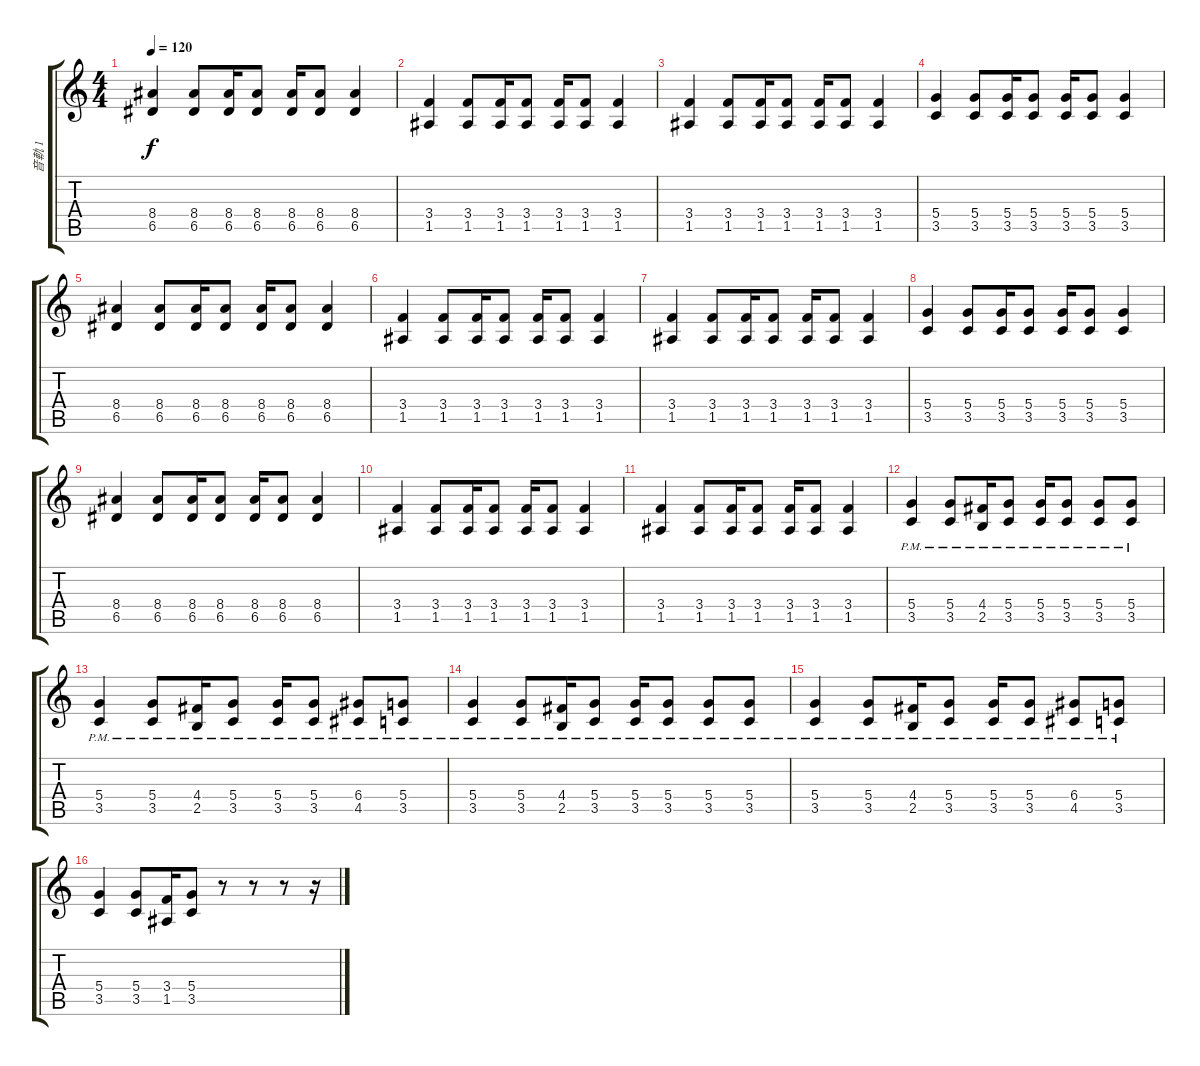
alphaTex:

\track ("音軌 1" "音軌 1") {instrument overdrivenguitar}
\staff {score tabs}
\tuning (E4 B3 G3 D3 A2 E2) {hide}
\ts (4 4)
\tempo 120
\clef g2
\ks c
(8.4 6.5).4{dy f} (8.4 6.5).8 (8.4 6.5).16 (8.4 6.5).8 (8.4 6.5).16 (8.4 6.5).8 (8.4 6.5).4 |
(3.4 1.5).4 (3.4 1.5).8 (3.4 1.5).16 (3.4 1.5).8 (3.4 1.5).16 (3.4 1.5).8 (3.4 1.5).4 |
(3.4 1.5).4 (3.4 1.5).8 (3.4 1.5).16 (3.4 1.5).8 (3.4 1.5).16 (3.4 1.5).8 (3.4 1.5).4 |
(5.4 3.5).4 (5.4 3.5).8 (5.4 3.5).16 (5.4 3.5).8 (5.4 3.5).16 (5.4 3.5).8 (5.4 3.5).4 |
(8.4 6.5).4 (8.4 6.5).8 (8.4 6.5).16 (8.4 6.5).8 (8.4 6.5).16 (8.4 6.5).8 (8.4 6.5).4 |
(3.4 1.5).4 (3.4 1.5).8 (3.4 1.5).16 (3.4 1.5).8 (3.4 1.5).16 (3.4 1.5).8 (3.4 1.5).4 |
(3.4 1.5).4 (3.4 1.5).8 (3.4 1.5).16 (3.4 1.5).8 (3.4 1.5).16 (3.4 1.5).8 (3.4 1.5).4 |
(5.4 3.5).4 (5.4 3.5).8 (5.4 3.5).16 (5.4 3.5).8 (5.4 3.5).16 (5.4 3.5).8 (5.4 3.5).4 |
(8.4 6.5).4 (8.4 6.5).8 (8.4 6.5).16 (8.4 6.5).8 (8.4 6.5).16 (8.4 6.5).8 (8.4 6.5).4 |
(3.4 1.5).4 (3.4 1.5).8 (3.4 1.5).16 (3.4 1.5).8 (3.4 1.5).16 (3.4 1.5).8 (3.4 1.5).4 |
(3.4 1.5).4 (3.4 1.5).8 (3.4 1.5).16 (3.4 1.5).8 (3.4 1.5).16 (3.4 1.5).8 (3.4 1.5).4 |
(5.4{pm} 3.5{pm}).4 (5.4{pm} 3.5{pm}).8 (4.4{pm} 2.5{pm}).16 (5.4{pm} 3.5{pm}).8 (5.4{pm} 3.5{pm}).16 (5.4{pm} 3.5{pm}).8 (5.4{pm} 3.5{pm}).8 (5.4{pm} 3.5{pm}).8 |
(5.4{pm} 3.5{pm}).4 (5.4{pm} 3.5{pm}).8 (4.4{pm} 2.5{pm}).16 (5.4{pm} 3.5{pm}).8 (5.4{pm} 3.5{pm}).16 (5.4{pm} 3.5{pm}).8 (6.4{pm} 4.5{pm}).8 (5.4{pm} 3.5{pm}).8 |
(5.4{pm} 3.5{pm}).4 (5.4{pm} 3.5{pm}).8 (4.4{pm} 2.5{pm}).16 (5.4{pm} 3.5{pm}).8 (5.4{pm} 3.5{pm}).16 (5.4{pm} 3.5{pm}).8 (5.4{pm} 3.5{pm}).8 (5.4{pm} 3.5{pm}).8 |
(5.4{pm} 3.5{pm}).4 (5.4{pm} 3.5{pm}).8 (4.4{pm} 2.5{pm}).16 (5.4{pm} 3.5{pm}).8 (5.4{pm} 3.5{pm}).16 (5.4{pm} 3.5{pm}).8 (6.4{pm} 4.5{pm}).8 (5.4{pm} 3.5{pm}).8 |
(5.4 3.5).4 (5.4 3.5).8 (3.4 1.5).16 (5.4 3.5).8 r.8 r.8 r.8 r.16
